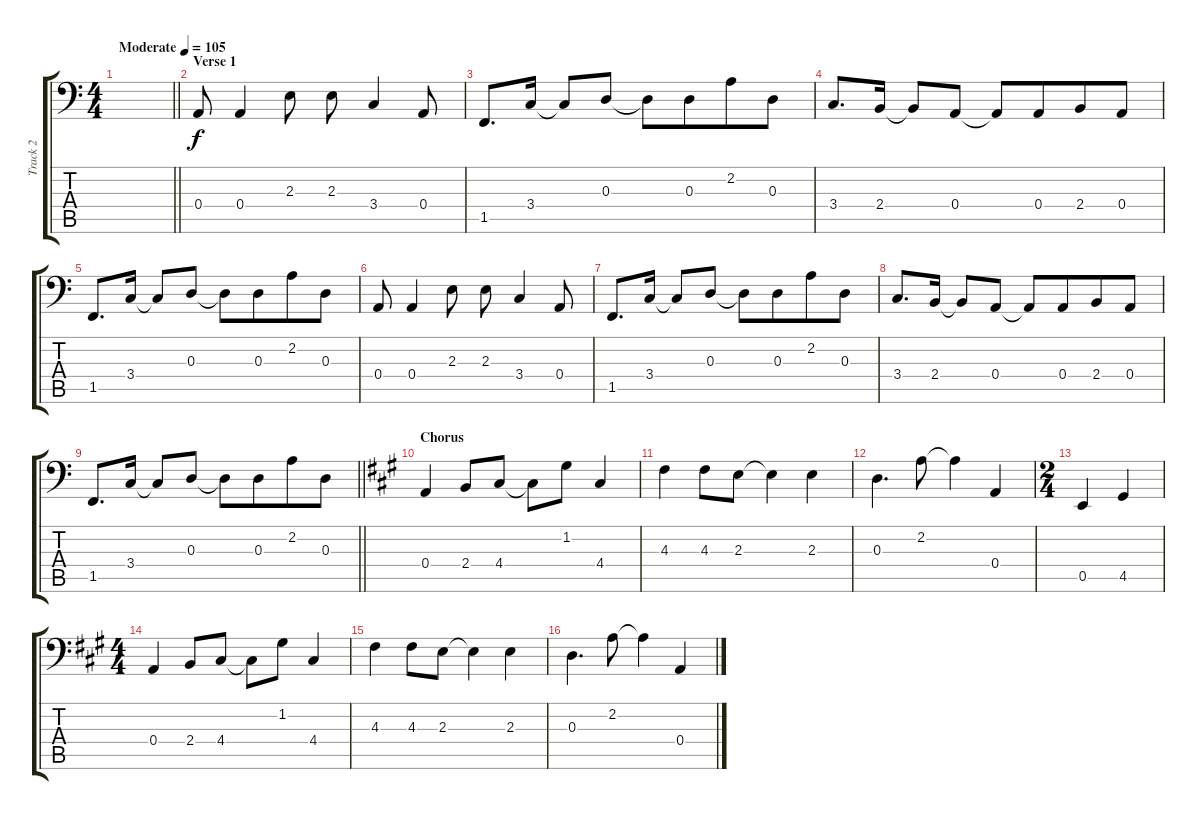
\track ("Track 2" "Track 2") {instrument electricbassfinger}
\staff {score tabs}
\tuning (C3 G2 D2 A1 E1 B0) {hide}
\ts (4 4)
\tempo (105 "Moderate")
\clef f4
\barLineRight lightlight
\ks c
|
\section ("" "Verse 1")
0.4.8 0.4.4 2.3.8 2.3.8 3.4.4 0.4.8 |
1.5.8{d} 3.4.16 3.4{t}.8 0.3.8 0.3{t}.8 0.3.8{beam merge} 2.2.8 0.3.8 |
3.4.8{d} 2.4.16 2.4{t}.8 0.4.8 0.4{t}.8 0.4.8{beam merge} 2.4.8 0.4.8 |
1.5.8{d} 3.4.16 3.4{t}.8 0.3.8 0.3{t}.8 0.3.8{beam merge} 2.2.8 0.3.8 |
0.4.8 0.4.4 2.3.8 2.3.8 3.4.4 0.4.8 |
1.5.8{d} 3.4.16 3.4{t}.8 0.3.8 0.3{t}.8 0.3.8{beam merge} 2.2.8 0.3.8 |
3.4.8{d} 2.4.16 2.4{t}.8 0.4.8 0.4{t}.8 0.4.8{beam merge} 2.4.8 0.4.8 |
\barLineRight lightlight
1.5.8{d} 3.4.16 3.4{t}.8 0.3.8 0.3{t}.8 0.3.8{beam merge} 2.2.8 0.3.8 |
\section ("" "Chorus")
\ks a
0.4.4 2.4.8 4.4.8 4.4{t}.8 1.2.8 4.4.4 |
4.3.4 4.3.8 2.3.8 2.3{t}.4 2.3.4 |
0.3.4{d} 2.2.8 2.2{t}.4 0.4.4 |
\ts (2 4)
0.5.4 4.5.4 |
\ts (4 4)
0.4.4 2.4.8 4.4.8 4.4{t}.8 1.2.8 4.4.4 |
4.3.4 4.3.8 2.3.8 2.3{t}.4 2.3.4 |
0.3.4{d} 2.2.8 2.2{t}.4 0.4.4
